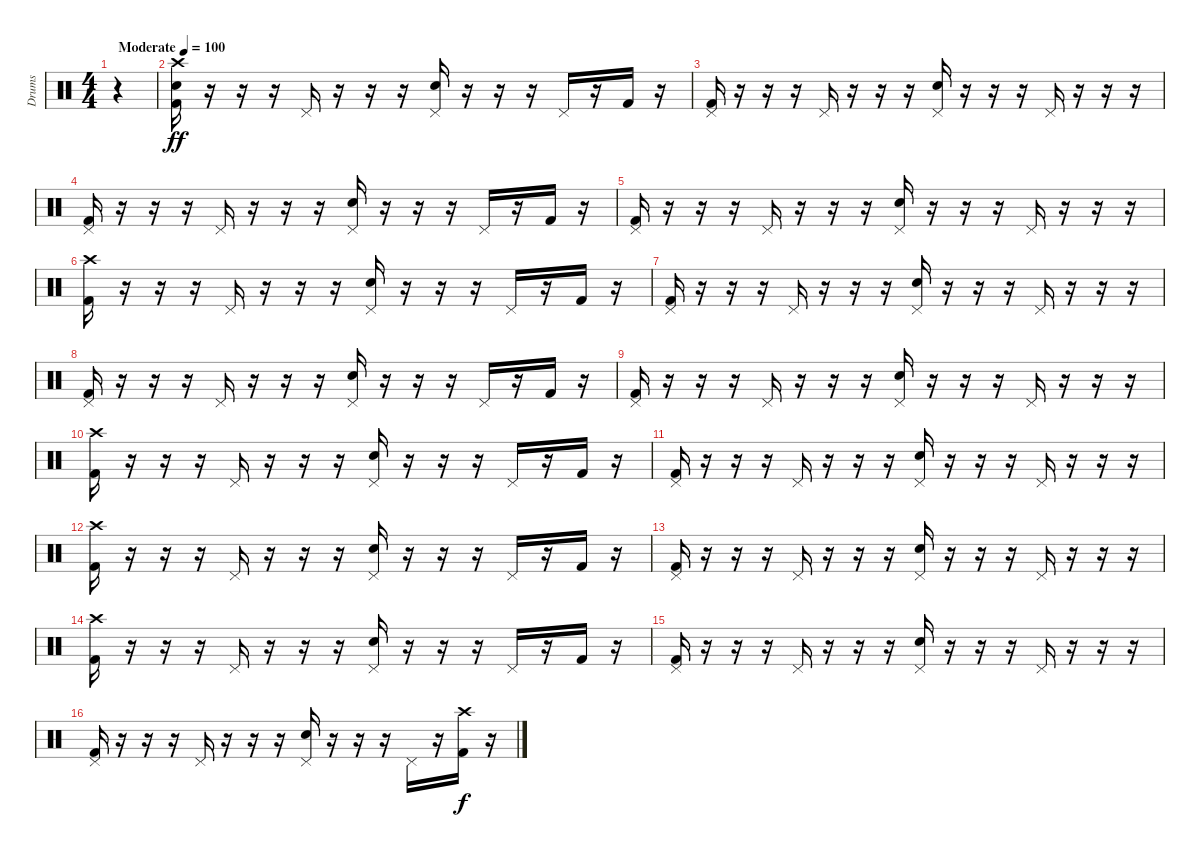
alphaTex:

\track ("Drums" "Drums") {instrument percussion}
\staff {score}
\articulation defaults
\ts (4 4)
\tempo (100 "Moderate")
\clef neutral
\ks c
r.4{dy ff} |
("Kick (hit) 2" "Electric Snare (hit)" "Crash high (hit)").16 r.16 r.16 r.16 "Pedal Hi-Hat (hit)".16 r.16 r.16 r.16 ("Electric Snare (hit)" "Pedal Hi-Hat (hit)").16 r.16 r.16 r.16 "Pedal Hi-Hat (hit)".16 r.16 "Kick (hit) 2".16 r.16 |
("Kick (hit) 2" "Pedal Hi-Hat (hit)").16 r.16 r.16 r.16 "Pedal Hi-Hat (hit)".16 r.16 r.16 r.16 ("Electric Snare (hit)" "Pedal Hi-Hat (hit)").16 r.16 r.16 r.16 "Pedal Hi-Hat (hit)".16 r.16 r.16 r.16 |
("Kick (hit) 2" "Pedal Hi-Hat (hit)").16 r.16 r.16 r.16 "Pedal Hi-Hat (hit)".16 r.16 r.16 r.16 ("Electric Snare (hit)" "Pedal Hi-Hat (hit)").16 r.16 r.16 r.16 "Pedal Hi-Hat (hit)".16 r.16 "Kick (hit) 2".16 r.16 |
("Kick (hit) 2" "Pedal Hi-Hat (hit)").16 r.16 r.16 r.16 "Pedal Hi-Hat (hit)".16 r.16 r.16 r.16 ("Electric Snare (hit)" "Pedal Hi-Hat (hit)").16 r.16 r.16 r.16 "Pedal Hi-Hat (hit)".16 r.16 r.16 r.16 |
("Kick (hit) 2" "Crash high (hit)").16 r.16 r.16 r.16 "Pedal Hi-Hat (hit)".16 r.16 r.16 r.16 ("Electric Snare (hit)" "Pedal Hi-Hat (hit)").16 r.16 r.16 r.16 "Pedal Hi-Hat (hit)".16 r.16 "Kick (hit) 2".16 r.16 |
("Kick (hit) 2" "Pedal Hi-Hat (hit)").16 r.16 r.16 r.16 "Pedal Hi-Hat (hit)".16 r.16 r.16 r.16 ("Electric Snare (hit)" "Pedal Hi-Hat (hit)").16 r.16 r.16 r.16 "Pedal Hi-Hat (hit)".16 r.16 r.16 r.16 |
("Kick (hit) 2" "Pedal Hi-Hat (hit)").16 r.16 r.16 r.16 "Pedal Hi-Hat (hit)".16 r.16 r.16 r.16 ("Electric Snare (hit)" "Pedal Hi-Hat (hit)").16 r.16 r.16 r.16 "Pedal Hi-Hat (hit)".16 r.16 "Kick (hit) 2".16 r.16 |
("Kick (hit) 2" "Pedal Hi-Hat (hit)").16 r.16 r.16 r.16 "Pedal Hi-Hat (hit)".16 r.16 r.16 r.16 ("Electric Snare (hit)" "Pedal Hi-Hat (hit)").16 r.16 r.16 r.16 "Pedal Hi-Hat (hit)".16 r.16 r.16 r.16 |
("Kick (hit) 2" "Crash high (hit)").16 r.16 r.16 r.16 "Pedal Hi-Hat (hit)".16 r.16 r.16 r.16 ("Electric Snare (hit)" "Pedal Hi-Hat (hit)").16 r.16 r.16 r.16 "Pedal Hi-Hat (hit)".16 r.16 "Kick (hit) 2".16 r.16 |
("Kick (hit) 2" "Pedal Hi-Hat (hit)").16 r.16 r.16 r.16 "Pedal Hi-Hat (hit)".16 r.16 r.16 r.16 ("Electric Snare (hit)" "Pedal Hi-Hat (hit)").16 r.16 r.16 r.16 "Pedal Hi-Hat (hit)".16 r.16 r.16 r.16 |
("Kick (hit) 2" "Crash high (hit)").16 r.16 r.16 r.16 "Pedal Hi-Hat (hit)".16 r.16 r.16 r.16 ("Electric Snare (hit)" "Pedal Hi-Hat (hit)").16 r.16 r.16 r.16 "Pedal Hi-Hat (hit)".16 r.16 "Kick (hit) 2".16 r.16 |
("Kick (hit) 2" "Pedal Hi-Hat (hit)").16 r.16 r.16 r.16 "Pedal Hi-Hat (hit)".16 r.16 r.16 r.16 ("Electric Snare (hit)" "Pedal Hi-Hat (hit)").16 r.16 r.16 r.16 "Pedal Hi-Hat (hit)".16 r.16 r.16 r.16 |
("Kick (hit) 2" "Crash high (hit)").16 r.16 r.16 r.16 "Pedal Hi-Hat (hit)".16 r.16 r.16 r.16 ("Electric Snare (hit)" "Pedal Hi-Hat (hit)").16 r.16 r.16 r.16 "Pedal Hi-Hat (hit)".16 r.16 "Kick (hit) 2".16 r.16 |
("Kick (hit) 2" "Pedal Hi-Hat (hit)").16 r.16 r.16 r.16 "Pedal Hi-Hat (hit)".16 r.16 r.16 r.16 ("Electric Snare (hit)" "Pedal Hi-Hat (hit)").16 r.16 r.16 r.16 "Pedal Hi-Hat (hit)".16 r.16 r.16 r.16 |
("Kick (hit) 2" "Pedal Hi-Hat (hit)").16 r.16 r.16 r.16 "Pedal Hi-Hat (hit)".16 r.16 r.16 r.16 ("Electric Snare (hit)" "Pedal Hi-Hat (hit)").16 r.16 r.16 r.16 "Pedal Hi-Hat (hit)".16 r.16 ("Kick (hit) 2" "Crash high (hit)").16{dy f} r.16
